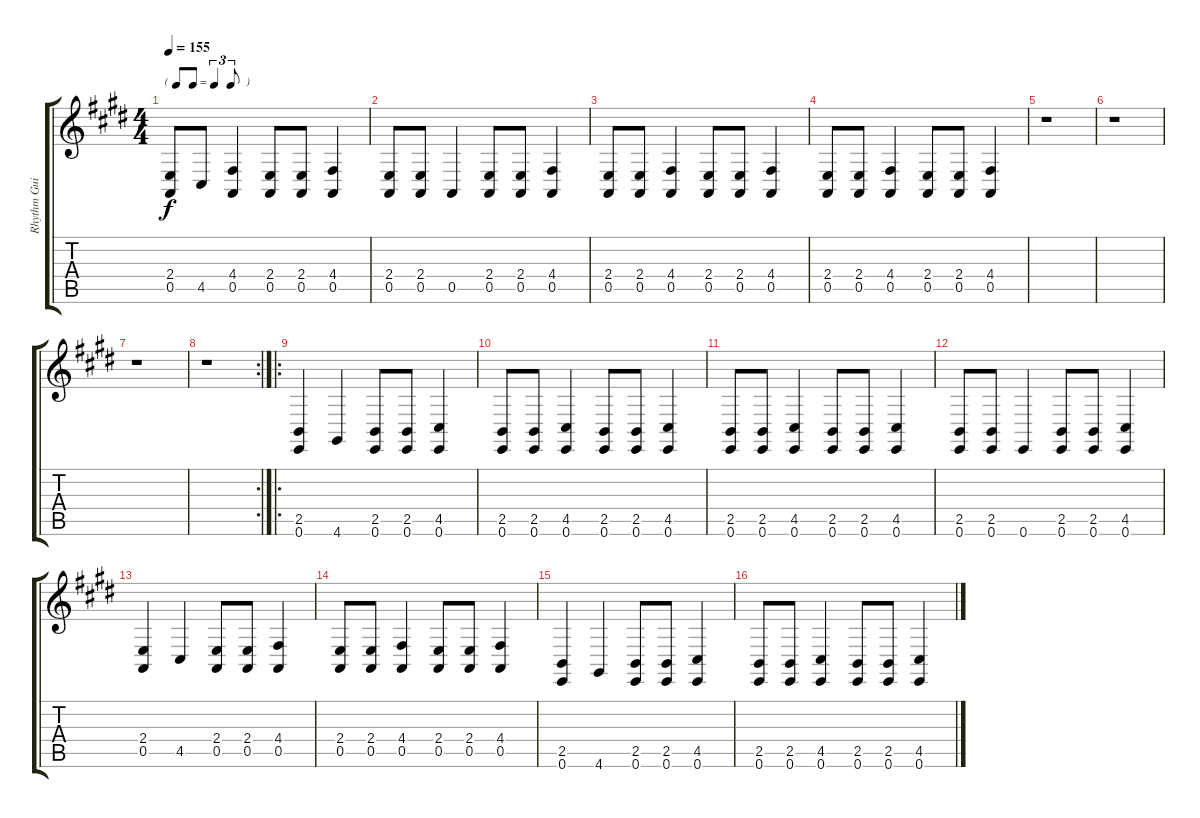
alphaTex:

\track ("Rhythm Guitar" "Rhythm Gui") {instrument acousticgrandpiano}
\staff {score tabs}
\tuning (E4 B3 G3 D3 A2 E2) {hide}
\ts (4 4)
\tf triplet8th
\tempo 155
\clef g2
\ks e
(2.4 0.5).8{dy f} 4.5.8 (4.4 0.5).4 (2.4 0.5).8 (2.4 0.5).8 (4.4 0.5).4 |
\ks c#minor
(2.4 0.5).8 (2.4 0.5).8 0.5.4 (2.4 0.5).8 (2.4 0.5).8 (4.4 0.5).4 |
(2.4 0.5).8 (2.4 0.5).8 (4.4 0.5).4 (2.4 0.5).8 (2.4 0.5).8 (4.4 0.5).4 |
(2.4 0.5).8 (2.4 0.5).8 (4.4 0.5).4 (2.4 0.5).8 (2.4 0.5).8 (4.4 0.5).4 |
\ks e
r.1 |
\ks c#minor
r.1 |
r.1 |
\rc 2
r.1 |
\ro
\ks e
(2.5 0.6).4 4.6.4 (2.5 0.6).8 (2.5 0.6).8 (4.5 0.6).4 |
\ks c#minor
(2.5 0.6).8 (2.5 0.6).8 (4.5 0.6).4 (2.5 0.6).8 (2.5 0.6).8 (4.5 0.6).4 |
(2.5 0.6).8 (2.5 0.6).8 (4.5 0.6).4 (2.5 0.6).8 (2.5 0.6).8 (4.5 0.6).4 |
(2.5 0.6).8 (2.5 0.6).8 0.6.4 (2.5 0.6).8 (2.5 0.6).8 (4.5 0.6).4 |
\ks e
(2.4 0.5).4 4.5.4 (2.4 0.5).8 (2.4 0.5).8 (4.4 0.5).4 |
\ks c#minor
(2.4 0.5).8 (2.4 0.5).8 (4.4 0.5).4 (2.4 0.5).8 (2.4 0.5).8 (4.4 0.5).4 |
(2.5 0.6).4 4.6.4 (2.5 0.6).8 (2.5 0.6).8 (4.5 0.6).4 |
(2.5 0.6).8 (2.5 0.6).8 (4.5 0.6).4 (2.5 0.6).8 (2.5 0.6).8 (4.5 0.6).4
